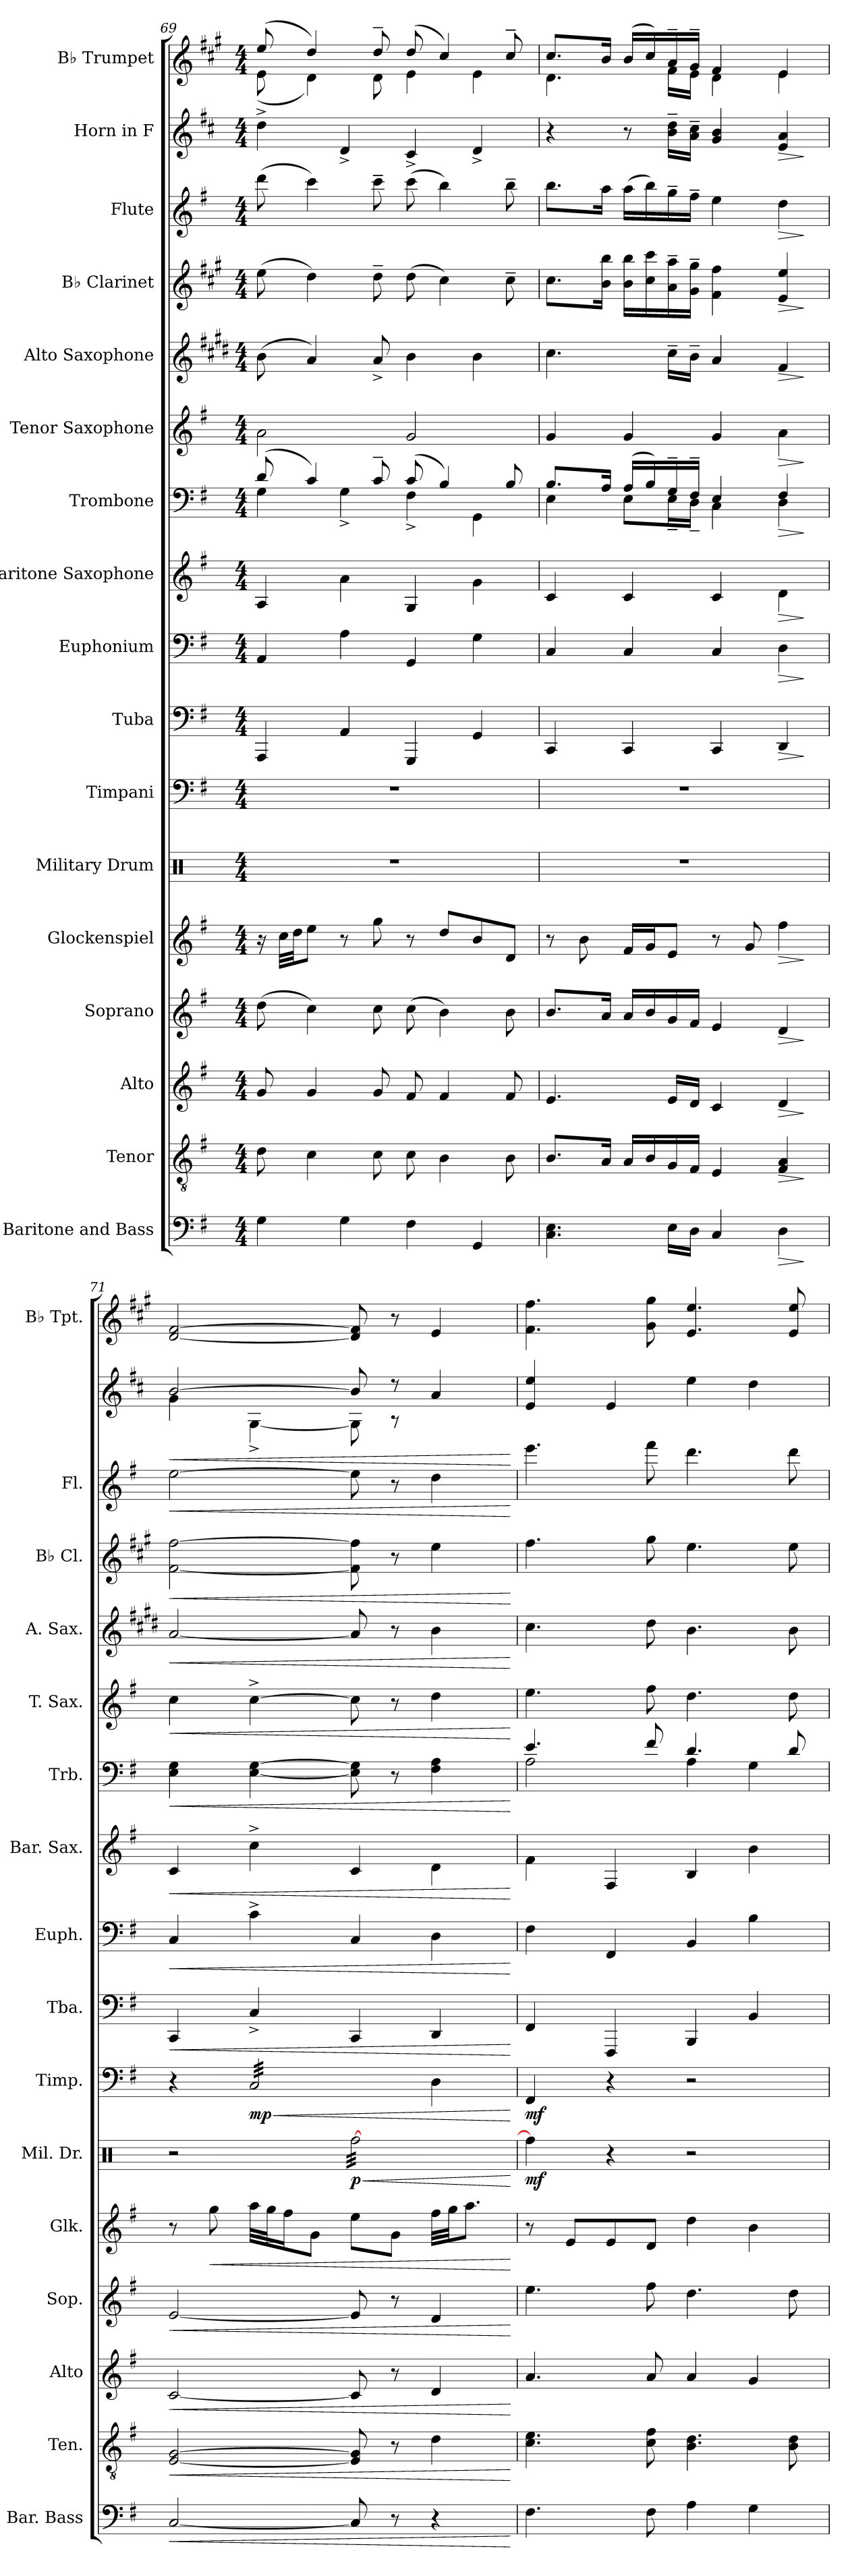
**kern	**dynam	**kern	**dynam	**kern	**dynam	**kern	**dynam	**kern	**dynam	**kern	**dynam	**kern	**dynam	**kern	**dynam	**kern	**dynam	**kern	**dynam	**kern	**dynam	**kern	**dynam	**kern	**dynam	**kern	**dynam	**kern	**dynam	**kern	**dynam	**kern
*part17	*part17	*part16	*part16	*part15	*part15	*part14	*part14	*part13	*part13	*part12	*part12	*part11	*part11	*part10	*part10	*part9	*part9	*part8	*part8	*part7	*part7	*part6	*part6	*part5	*part5	*part4	*part4	*part3	*part3	*part2	*part2	*part1
*staff17	*staff17	*staff16	*staff16	*staff15	*staff15	*staff14	*staff14	*staff13	*staff13	*staff12	*staff12	*staff11	*staff11	*staff10	*staff10	*staff9	*staff9	*staff8	*staff8	*staff7	*staff7	*staff6	*staff6	*staff5	*staff5	*staff4	*staff4	*staff3	*staff3	*staff2	*staff2	*staff1
*I"Baritone and Bass	*	*I"Tenor	*	*I"Alto	*	*I"Soprano	*	*I"Glockenspiel	*	*I"Military Drum	*	*I"Timpani	*	*I"Tuba	*	*I"Euphonium	*	*I"Baritone Saxophone	*	*I"Trombone	*	*I"Tenor Saxophone	*	*I"Alto Saxophone	*	*I"B♭ Clarinet	*	*I"Flute	*	*I"Horn in F	*	*I"B♭ Trumpet
*I'Bar. Bass	*	*I'Ten.	*	*I'Alto	*	*I'Sop.	*	*I'Glk.	*	*I'Mil. Dr.	*	*I'Timp.	*	*I'Tba.	*	*I'Euph.	*	*I'Bar. Sax.	*	*I'Trb.	*	*I'T. Sax.	*	*I'A. Sax.	*	*I'B♭ Cl.	*	*I'Fl.	*	*	*	*I'B♭ Tpt.
!!LO:PB:g=z
*clefF4	*	*clefGv2	*	*clefG2	*	*clefG2	*	*clefG2	*	*clefX	*	*clefF4	*	*clefF4	*	*clefF4	*	*clefG2	*	*clefF4	*	*clefG2	*	*clefG2	*	*clefG2	*	*clefG2	*	*clefG2	*	*clefG2
*	*	*	*	*	*	*	*	*ITrd-14c-24	*	*	*	*	*	*	*	*	*	*ITrd12c21	*	*	*	*ITrd8c14	*	*ITrd5c9	*	*ITrd1c2	*	*	*	*ITrd4c7	*	*ITrd1c2
*k[f#]	*	*k[f#]	*	*k[f#]	*	*k[f#]	*	*k[f#]	*	*k[]	*	*k[f#]	*	*k[f#]	*	*k[f#]	*	*k[f#]	*	*k[f#]	*	*k[f#]	*	*k[f#]	*	*k[f#]	*	*k[f#]	*	*k[f#]	*	*k[f#]
*M4/4	*	*M4/4	*	*M4/4	*	*M4/4	*	*M4/4	*	*M4/4	*	*M4/4	*	*M4/4	*	*M4/4	*	*M4/4	*	*M4/4	*	*M4/4	*	*M4/4	*	*M4/4	*	*M4/4	*	*M4/4	*	*M4/4
=69	=69	=69	=69	=69	=69	=69	=69	=69	=69	=69	=69	=69	=69	=69	=69	=69	=69	=69	=69	=69	=69	=69	=69	=69	=69	=69	=69	=69	=69	=69	=69	=69
*	*	*	*	*	*	*	*	*	*	*	*	*	*	*	*	*	*	*	*	*^	*	*	*	*	*	*	*	*	*	*	*	*^
4G\	.	8d\	.	8g/	.	(8dd\	.	16r	.	1r	.	1r	.	4AAA/	.	4AA/	.	4AA/	.	(8d/	4G\	.	2A\	.	(8d\	.	(8dd\	.	(8ddd\	.	4g^\	.	(8dd/	(8d\
.	.	.	.	.	.	.	.	32cccc\LLL	.	.	.	.	.	.	.	.	.	.	.	.	.	.	.	.	.	.	.	.	.	.	.	.	.	.
.	.	.	.	.	.	.	.	32dddd\JJ	.	.	.	.	.	.	.	.	.	.	.	.	.	.	.	.	.	.	.	.	.	.	.	.	.	.
.	.	4c\	.	4g/	.	4cc\)	.	8eeee\J	.	.	.	.	.	.	.	.	.	.	.	4c/)	.	.	.	.	4c/)	.	4cc\)	.	4ccc\)	.	.	.	4cc/)	4c\)
4G\	.	.	.	.	.	.	.	8r	.	.	.	.	.	4AA/	.	4A\	.	4A\	.	.	4G^\	.	.	.	.	.	.	.	.	.	4G^/	.	.	.
.	.	8c\	.	8g/	.	8cc\	.	8gggg\	.	.	.	.	.	.	.	.	.	.	.	8c~/	.	.	.	.	8c^/	.	8cc~\	.	8ccc~\	.	.	.	8cc~/	8c\
4F#\	.	8c\	.	8f#/	.	(8cc\	.	8r	.	.	.	.	.	4GGG/	.	4GG/	.	4GG/	.	(8c/	4F#^\	.	2G/	.	4d\	.	(8cc\	.	(8ccc\	.	4F#^/	.	(8cc/	4d\
.	.	4B\	.	4f#/	.	4b\)	.	8dddd/L	.	.	.	.	.	.	.	.	.	.	.	4B/)	.	.	.	.	.	.	4b\)	.	4bb\)	.	.	.	4b/)	.
4GG/	.	.	.	.	.	.	.	8bbb/	.	.	.	.	.	4GG/	.	4G\	.	4G\	.	.	4GG\	.	.	.	4d\	.	.	.	.	.	4G^/	.	.	4d\
.	.	8B\	.	8f#/	.	8b\	.	8ddd/J	.	.	.	.	.	.	.	.	.	.	.	8B/	.	.	.	.	.	.	8b~\	.	8bb~\	.	.	.	8b~/	.
=70	=70	=70	=70	=70	=70	=70	=70	=70	=70	=70	=70	=70	=70	=70	=70	=70	=70	=70	=70	=70	=70	=70	=70	=70	=70	=70	=70	=70	=70	=70	=70	=70	=70	=70
4.C\ 4.E\	.	8.B/L	.	4.e/	.	8.b/L	.	8r	.	1r	.	1r	.	4CC/	.	4C/	.	4C/	.	8.B/L	4E\	.	4G/	.	4.e\	.	8.b\L	.	8.bb\L	.	4r	.	8.b/L	4.c\
.	.	.	.	.	.	.	.	8bbb\	.	.	.	.	.	.	.	.	.	.	.	.	.	.	.	.	.	.	.	.	.	.	.	.	.	.
.	.	16A/Jk	.	.	.	16a/Jk	.	.	.	.	.	.	.	.	.	.	.	.	.	16A/Jk	.	.	.	.	.	.	16a\ 16aa\Jk	.	16aa\Jk	.	.	.	16a/Jk	.
.	.	16A/LL	.	.	.	16a/LL	.	16fff#/LL	.	.	.	.	.	4CC/	.	4C/	.	4C/	.	(16A/LL	8E\L	.	4G/	.	.	.	16a\ 16aa\LL	.	(16aa\LL	.	8r	.	(16a/LL	.
.	.	16B/	.	.	.	16b/	.	16ggg/J	.	.	.	.	.	.	.	.	.	.	.	16B/)	.	.	.	.	.	.	16b\ 16bb\	.	16bb\)	.	.	.	16b/)	.
16E\LL	.	16G/	.	16e/LL	.	16g/	.	8eee/J	.	.	.	.	.	.	.	.	.	.	.	16G~/	16E~\L	.	.	.	16e~\LL	.	16g\~ 16gg\~	.	16gg~\	.	16e\~ 16g\~LL	.	16g~/	16e\LL
16D\JJ	.	16F#/JJ	.	16d/JJ	.	16f#/JJ	.	.	.	.	.	.	.	.	.	.	.	.	.	16F#~/JJ	16D~\JJ	.	.	.	16d~\JJ	.	16f#\~ 16ff#\~JJ	.	16ff#~\JJ	.	16d\~ 16f#\~JJ	.	16f#~/JJ	16d\JJ
4C/	.	4E/	.	4c/	.	4e/	.	8r	.	.	.	.	.	4CC/	.	4C/	.	4C/	.	4E/	4C\	.	4G/	.	4c/	.	4e\ 4ee\	.	4ee\	.	4c/ 4e/	.	4e/	4c\
.	.	.	.	.	.	.	.	8ggg/	.	.	.	.	.	.	.	.	.	.	.	.	.	.	.	.	.	.	.	.	.	.	.	.	.	.
!	!LO:HP:b	!	!LO:HP:b	!	!LO:HP:b	!	!LO:HP:b	!	!LO:HP:b	!	!	!	!	!	!LO:HP:b	!	!LO:HP:b	!	!LO:HP:b	!	!	!LO:HP:b	!	!LO:HP:b	!	!LO:HP:b	!	!LO:HP:b	!	!LO:HP:b	!	!LO:HP:b	!	!
4D\	>	4F#/ 4A/	>	4d/	>	4d/	>	4ffff#\	>	.	.	.	.	4DD/	>	4D\	>	4D\	>	4F#/	4D\	>	4A\	>	4A/	>	4d/ 4dd/	>	4dd\	>	4A/ 4d/	>	4d/	4d\
*	*	*	*	*	*	*	*	*	*	*	*	*	*	*	*	*	*	*	*	*v	*v	*	*	*	*	*	*	*	*	*	*	*	*v	*v
.	]	.	]	.	]	.	]	.	]	.	.	.	.	.	]	.	]	.	]	.	]	.	]	.	]	.	]	.	]	.	]	.
=71	=71	=71	=71	=71	=71	=71	=71	=71	=71	=71	=71	=71	=71	=71	=71	=71	=71	=71	=71	=71	=71	=71	=71	=71	=71	=71	=71	=71	=71	=71	=71	=71
!	!LO:HP:b	!	!LO:HP:b	!	!LO:HP:b	!	!LO:HP:b	!	!	!	!	!	!	!	!LO:HP:b	!	!LO:HP:b	!	!LO:HP:b	!	!LO:HP:b	!	!LO:HP:b	!	!LO:HP:b	!	!LO:HP:b	!	!LO:HP:b	!	!LO:HP:b	!
*	*	*	*	*	*	*	*	*	*	*	*	*	*	*	*	*	*	*	*	*	*	*	*	*	*	*	*	*	*	*^	*	*
[2C/	<	[2E/ [2G/	<	[2c/	<	[2e/	<	8r	.	2r	.	4r	.	4CC/	<	4C/	<	4C/	<	4E\ 4G\	<	4c\	<	[2c/	<	[2e\ [2ee\	<	[2ee\	<	[2e/	4c\	<	[2c/ [2e/
!	!	!	!	!	!	!	!	!	!LO:HP:b	!	!	!	!	!	!	!	!	!	!	!	!	!	!	!	!	!	!	!	!	!	!	!	!
.	.	.	.	.	.	.	.	8gggg\	<	.	.	.	.	.	.	.	.	.	.	.	.	.	.	.	.	.	.	.	.	.	.	.	.
!	!	!	!	!	!	!	!	!	!	!	!	!	!LO:HP:b	!	!	!	!	!	!	!	!	!	!	!	!	!	!	!	!	!	!	!	!
!	!	!	!	!	!	!	!	!	!	!	!	!	!LO:DY:n=1:b	!	!	!	!	!	!	!	!	!	!	!	!	!	!	!	!	!	!	!	!
*	*	*	*	*	*	*	*	*	*	*	*	*tremolo	*	*	*	*	*	*	*	*	*	*	*	*	*	*	*	*	*	*	*	*	*
.	.	.	.	.	.	.	.	32aaaa\LLL	.	.	.	32C/LLL	< mp	4C^/	.	4c^\	.	4c^\	.	[4E\ [4G\	.	[4c^\	.	.	.	.	.	.	.	.	[4C^\	.	.
.	.	.	.	.	.	.	.	32gggg\J	.	.	.	32C/	.	.	.	.	.	.	.	.	.	.	.	.	.	.	.	.	.	.	.	.	.
.	.	.	.	.	.	.	.	16ffff#\J	.	.	.	32C/	.	.	.	.	.	.	.	.	.	.	.	.	.	.	.	.	.	.	.	.	.
.	.	.	.	.	.	.	.	.	.	.	.	32C/	.	.	.	.	.	.	.	.	.	.	.	.	.	.	.	.	.	.	.	.	.
.	.	.	.	.	.	.	.	8ggg\J	.	.	.	32C/	.	.	.	.	.	.	.	.	.	.	.	.	.	.	.	.	.	.	.	.	.
.	.	.	.	.	.	.	.	.	.	.	.	32C/	.	.	.	.	.	.	.	.	.	.	.	.	.	.	.	.	.	.	.	.	.
.	.	.	.	.	.	.	.	.	.	.	.	32C/	.	.	.	.	.	.	.	.	.	.	.	.	.	.	.	.	.	.	.	.	.
.	.	.	.	.	.	.	.	.	.	.	.	32C/	.	.	.	.	.	.	.	.	.	.	.	.	.	.	.	.	.	.	.	.	.
!	!	!	!	!	!	!	!	!	!	!LO:TX:a:t=Sus. Cym.	!	!	!	!	!	!	!	!	!	!	!	!	!	!	!	!	!	!	!	!	!	!	!
!	!	!	!	!	!	!	!	!	!	!	!LO:HP:b	!	!	!	!	!	!	!	!	!	!	!	!	!	!	!	!	!	!	!	!	!	!
!	!	!	!	!	!	!	!	!	!	!	!LO:DY:n=1:b	!	!	!	!	!	!	!	!	!	!	!	!	!	!	!	!	!	!	!	!	!	!
*	*	*	*	*	*	*	*	*	*	*tremolo	*	*	*	*	*	*	*	*	*	*	*	*	*	*	*	*	*	*	*	*	*	*	*
8C/]	.	8E/] 8G/]	.	8c/]	.	8e/]	.	8eeee\L	.	[32Rff\LLL	< p	32C/	.	4CC/	.	4C/	.	4C/	.	8E\] 8G\]	.	8c\]	.	8c/]	.	8e\] 8ee\]	.	8ee\]	.	8e/]	8C\]	.	8c/] 8e/]
.	.	.	.	.	.	.	.	.	.	32Rff\	.	32C/	.	.	.	.	.	.	.	.	.	.	.	.	.	.	.	.	.	.	.	.	.
.	.	.	.	.	.	.	.	.	.	32Rff\	.	32C/	.	.	.	.	.	.	.	.	.	.	.	.	.	.	.	.	.	.	.	.	.
.	.	.	.	.	.	.	.	.	.	32Rff\	.	32C/	.	.	.	.	.	.	.	.	.	.	.	.	.	.	.	.	.	.	.	.	.
8r	.	8r	.	8r	.	8r	.	8ggg\J	.	32Rff\	.	32C/	.	.	.	.	.	.	.	8r	.	8r	.	8r	.	8r	.	8r	.	8r	8r	.	8r
.	.	.	.	.	.	.	.	.	.	32Rff\	.	32C/	.	.	.	.	.	.	.	.	.	.	.	.	.	.	.	.	.	.	.	.	.
.	.	.	.	.	.	.	.	.	.	32Rff\	.	32C/	.	.	.	.	.	.	.	.	.	.	.	.	.	.	.	.	.	.	.	.	.
.	.	.	.	.	.	.	.	.	.	32Rff\	.	32C/JJJ	.	.	.	.	.	.	.	.	.	.	.	.	.	.	.	.	.	.	.	.	.
*	*	*	*	*	*	*	*	*	*	*	*	*Xtremolo	*	*	*	*	*	*	*	*	*	*	*	*	*	*	*	*	*	*	*	*	*
4r	.	4d\	.	4d/	.	4d/	.	32ffff#\LLL	.	32Rff\	.	4D\	.	4DD/	.	4D\	.	4D\	.	4F#\ 4A\	.	4d\	.	4d\	.	4dd\	.	4dd\	.	4d/	4ryy	.	4d/
.	.	.	.	.	.	.	.	32gggg\JJ	.	32Rff\	.	.	.	.	.	.	.	.	.	.	.	.	.	.	.	.	.	.	.	.	.	.	.
.	.	.	.	.	.	.	.	8.aaaa\J	.	32Rff\	.	.	.	.	.	.	.	.	.	.	.	.	.	.	.	.	.	.	.	.	.	.	.
.	.	.	.	.	.	.	.	.	.	32Rff\	.	.	.	.	.	.	.	.	.	.	.	.	.	.	.	.	.	.	.	.	.	.	.
.	.	.	.	.	.	.	.	.	.	32Rff\	.	.	.	.	.	.	.	.	.	.	.	.	.	.	.	.	.	.	.	.	.	.	.
.	.	.	.	.	.	.	.	.	.	32Rff\	.	.	.	.	.	.	.	.	.	.	.	.	.	.	.	.	.	.	.	.	.	.	.
.	.	.	.	.	.	.	.	.	.	32Rff\	.	.	.	.	.	.	.	.	.	.	.	.	.	.	.	.	.	.	.	.	.	.	.
.	.	.	.	.	.	.	.	.	.	32Rff\JJJ	.	.	.	.	.	.	.	.	.	.	.	.	.	.	.	.	.	.	.	.	.	.	.
*	*	*	*	*	*	*	*	*	*	*Xtremolo	*	*	*	*	*	*	*	*	*	*	*	*	*	*	*	*	*	*	*	*	*	*	*
*	*	*	*	*	*	*	*	*	*	*	*	*	*	*	*	*	*	*	*	*	*	*	*	*	*	*	*	*	*	*v	*v	*	*
.	[	.	[	.	[	.	[	.	[	.	[	.	[	.	[	.	[	.	[	.	[	.	[	.	[	.	[	.	[	.	[	.
=72	=72	=72	=72	=72	=72	=72	=72	=72	=72	=72	=72	=72	=72	=72	=72	=72	=72	=72	=72	=72	=72	=72	=72	=72	=72	=72	=72	=72	=72	=72	=72	=72
*	*	*	*	*	*	*	*	*	*	*	*	*	*	*	*	*	*	*	*	*^	*	*	*	*	*	*	*	*	*	*	*	*
!	!	!	!	!	!	!	!	!	!	!	!LO:DY:b	!	!LO:DY:b	!	!	!	!	!	!	!	!	!	!	!	!	!	!	!	!	!	!	!	!
4.F#\	.	4.c\ 4.e\	.	4.a/	.	4.ee\	.	8r	.	4Rff\]	mf	4FF#/	mf	4FF#/	.	4F#\	.	4F#\	.	4.e/	2A\	.	4.e\	.	4.e\	.	4.ee\	.	4.eee\	.	4A/ 4a/	.	4.e\ 4.ee\
.	.	.	.	.	.	.	.	8eee/L	.	.	.	.	.	.	.	.	.	.	.	.	.	.	.	.	.	.	.	.	.	.	.	.	.
.	.	.	.	.	.	.	.	8eee/	.	4r	.	4r	.	4FFF#/	.	4FF#/	.	4FF#/	.	.	.	.	.	.	.	.	.	.	.	.	4A/	.	.
8F#\	.	8c\ 8f#\	.	8a/	.	8ff#\	.	8ddd/J	.	.	.	.	.	.	.	.	.	.	.	8f#/	.	.	8f#\	.	8f#\	.	8ff#\	.	8fff#\	.	.	.	8f#\ 8ff#\
4A\	.	4.B\ 4.d\	.	4a/	.	4.dd\	.	4dddd\	.	2r	.	2r	.	4BBB/	.	4BB/	.	4BB/	.	4.d/	4A\	.	4.d\	.	4.d\	.	4.dd\	.	4.ddd\	.	4a\	.	4.d/ 4.dd/
4G\	.	.	.	4g/	.	.	.	4bbb\	.	.	.	.	.	4BB/	.	4B\	.	4B\	.	.	4G\	.	.	.	.	.	.	.	.	.	4g\	.	.
.	.	8B\ 8d\	.	.	.	8dd\	.	.	.	.	.	.	.	.	.	.	.	.	.	8d/	.	.	8d\	.	8d\	.	8dd\	.	8ddd\	.	.	.	8d/ 8dd/
*	*	*	*	*	*	*	*	*	*	*	*	*	*	*	*	*	*	*	*	*v	*v	*	*	*	*	*	*	*	*	*	*	*	*
=	=	=	=	=	=	=	=	=	=	=	=	=	=	=	=	=	=	=	=	=	=	=	=	=	=	=	=	=	=	=	=	=
*-	*-	*-	*-	*-	*-	*-	*-	*-	*-	*-	*-	*-	*-	*-	*-	*-	*-	*-	*-	*-	*-	*-	*-	*-	*-	*-	*-	*-	*-	*-	*-	*-
